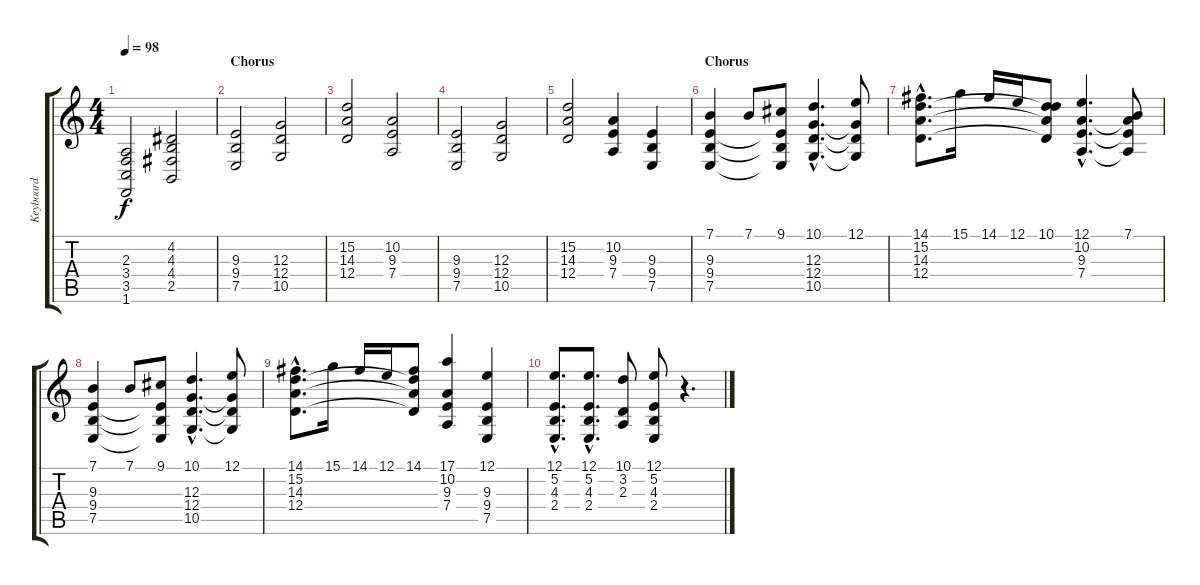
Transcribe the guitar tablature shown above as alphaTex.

\track ("Keyboard" "Keyboard") {instrument brasssection}
\staff {score tabs}
\tuning (E4 B3 G3 D3 A2 E2) {hide}
\ts (4 4)
\tempo 98
\clef g2
\ks c
(2.3 3.4 3.5 1.6).2{dy f} (4.2 4.3 4.4 2.5).2 |
\section ("" "Chorus")
(9.3 9.4 7.5).2 (12.3 12.4 10.5).2 |
(15.2 14.3 12.4).2 (10.2 9.3 7.4).2 |
(9.3 9.4 7.5).2 (12.3 12.4 10.5).2 |
(15.2 14.3 12.4).2 (10.2 9.3 7.4).4 (9.3 9.4 7.5).4 |
\section ("" "Chorus")
(7.1 9.3 9.4 7.5).4 7.1.8 (9.1 9.3{t} 9.4{t} 7.5{t}).8 (10.1{hac} 12.3{hac} 12.4{hac} 10.5{hac}).4{d} (12.1 12.3{t} 12.4{t} 10.5{t}).8 |
(14.1{hac} 15.2{hac} 14.3{hac} 12.4{hac}).8{d} 15.1.16 14.1.16 12.1.16 (10.1 15.2{t} 14.3{t} 12.4{t}).8 (12.1{hac} 10.2{hac} 9.3{hac} 7.4{hac}).4{d} (7.1 10.2{t} 9.3{t} 7.4{t}).8 |
(7.1 9.3 9.4 7.5).4 7.1.8 (9.1 9.3{t} 9.4{t} 7.5{t}).8 (10.1{hac} 12.3{hac} 12.4{hac} 10.5{hac}).4{d} (12.1 12.3{t} 12.4{t} 10.5{t}).8 |
(14.1{hac} 15.2{hac} 14.3{hac} 12.4{hac}).8{d} 15.1.16 14.1.16 12.1.16 (14.1 15.2{t} 14.3{t} 12.4{t}).8 (17.1 10.2 9.3 7.4).4 (12.1 9.3 9.4 7.5).4 |
(12.1{hac} 5.2{hac} 4.3{hac} 2.4{hac}).8{d} (12.1{hac} 5.2{hac} 4.3{hac} 2.4{hac}).8{d} (10.1 3.2 2.3).8 (12.1 5.2 4.3 2.4).8 r.4{d}
